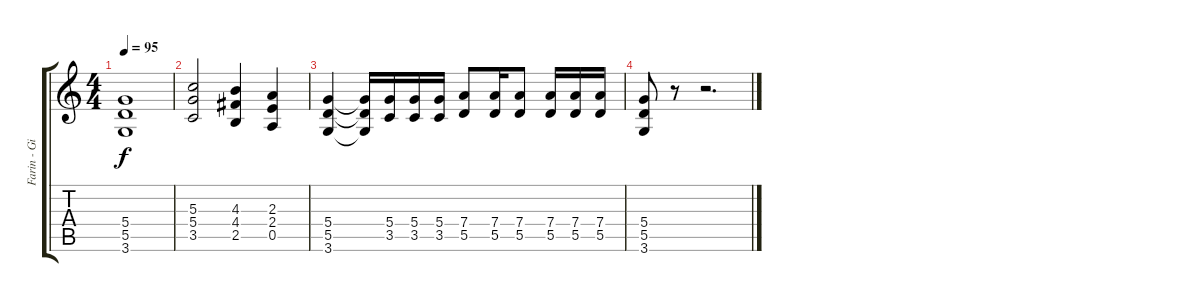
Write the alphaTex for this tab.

\track ("Farin - Gitarre (Verzerrt) 2" "Farin - Gi") {instrument overdrivenguitar}
\staff {score tabs}
\tuning (E4 B3 G3 D3 A2 E2) {hide}
\ts (4 4)
\tempo 95
\clef g2
\ks c
(5.4 5.5 3.6).1{dy f} |
(5.3 5.4 3.5).2 (4.3 4.4 2.5).4 (2.3 2.4 0.5).4 |
(5.4 5.5 3.6).4 (5.4{t} 5.5{t} 3.6{t}).16 (5.4 3.5).16 (5.4 3.5).16 (5.4 3.5).16 (7.4 5.5).8 (7.4 5.5).16 (7.4 5.5).8 (7.4 5.5).16 (7.4 5.5).16 (7.4 5.5).16 |
(5.4 5.5 3.6).8 r.8 r.2{d}
